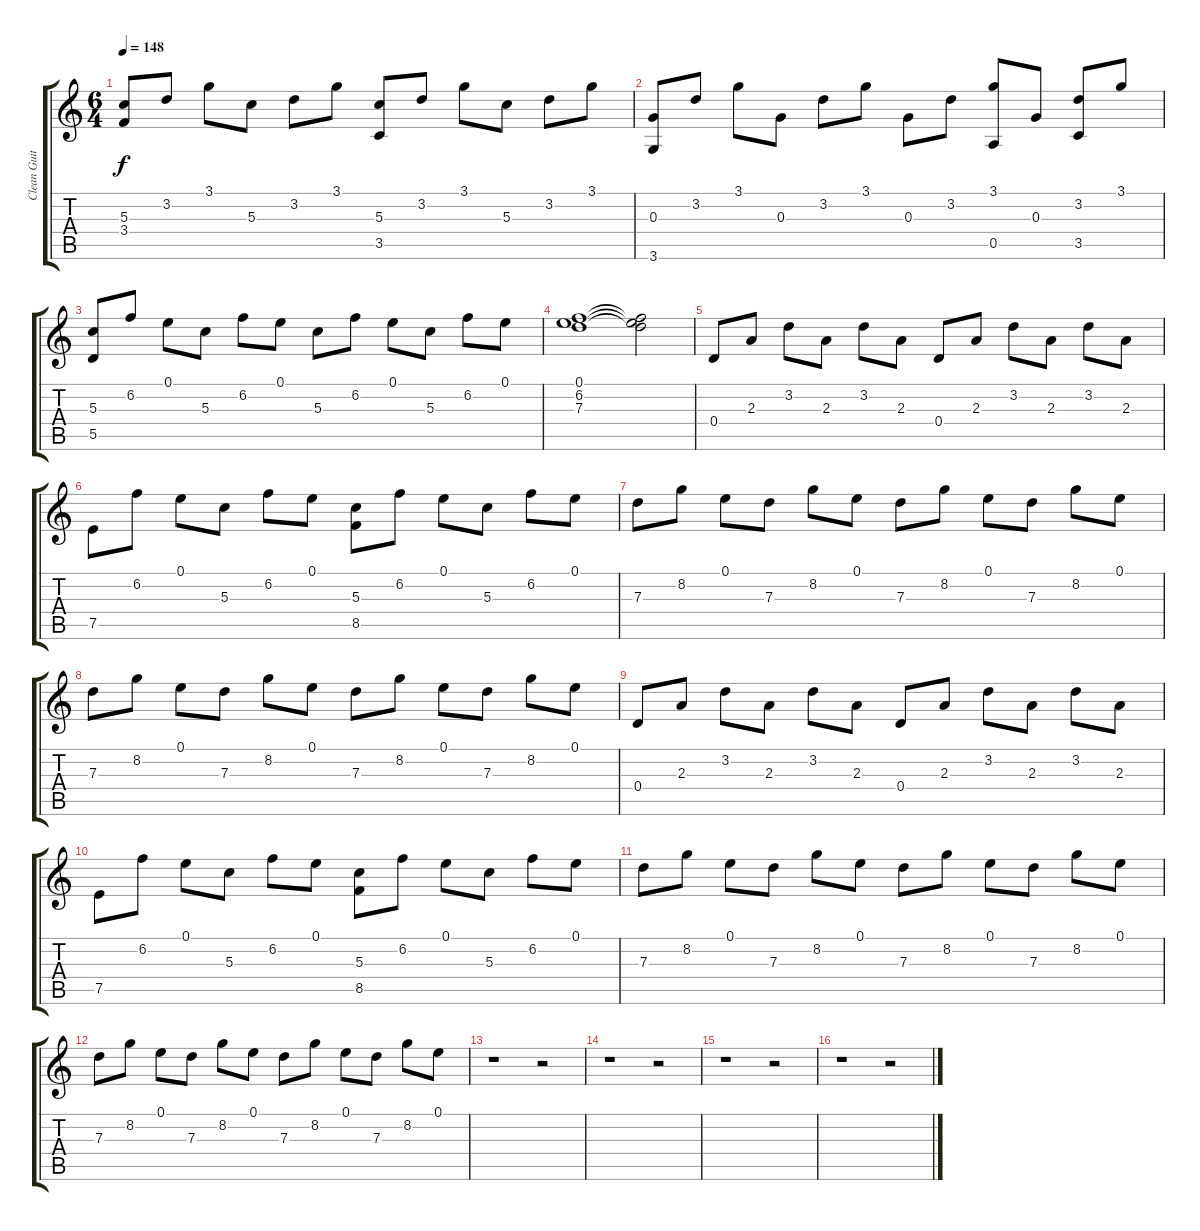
\track ("Clean Guitar" "Clean Guit") {instrument electricguitarclean}
\staff {score tabs}
\tuning (E4 B3 G3 D3 A2 E2) {hide}
\ts (6 4)
\tempo 148
\clef g2
\ks c
(5.3 3.4).8{dy f} 3.2.8 3.1.8 5.3.8 3.2.8 3.1.8 (5.3 3.5).8 3.2.8 3.1.8 5.3.8 3.2.8 3.1.8 |
(0.3 3.6).8 3.2.8 3.1.8 0.3.8 3.2.8 3.1.8 0.3.8 3.2.8 (3.1 0.5).8 0.3.8 (3.2 3.5).8 3.1.8 |
(5.3 5.5).8 6.2.8 0.1.8 5.3.8 6.2.8 0.1.8 5.3.8 6.2.8 0.1.8 5.3.8 6.2.8 0.1.8 |
(0.1 6.2 7.3).1 (0.1{t} 6.2{t} 7.3{t}).2 |
0.4.8 2.3.8 3.2.8 2.3.8 3.2.8 2.3.8 0.4.8 2.3.8 3.2.8 2.3.8 3.2.8 2.3.8 |
7.5.8 6.2.8 0.1.8 5.3.8 6.2.8 0.1.8 (5.3 8.5).8 6.2.8 0.1.8 5.3.8 6.2.8 0.1.8 |
7.3.8 8.2.8 0.1.8 7.3.8 8.2.8 0.1.8 7.3.8 8.2.8 0.1.8 7.3.8 8.2.8 0.1.8 |
7.3.8 8.2.8 0.1.8 7.3.8 8.2.8 0.1.8 7.3.8 8.2.8 0.1.8 7.3.8 8.2.8 0.1.8 |
0.4.8 2.3.8 3.2.8 2.3.8 3.2.8 2.3.8 0.4.8 2.3.8 3.2.8 2.3.8 3.2.8 2.3.8 |
7.5.8 6.2.8 0.1.8 5.3.8 6.2.8 0.1.8 (5.3 8.5).8 6.2.8 0.1.8 5.3.8 6.2.8 0.1.8 |
7.3.8 8.2.8 0.1.8 7.3.8 8.2.8 0.1.8 7.3.8 8.2.8 0.1.8 7.3.8 8.2.8 0.1.8 |
7.3.8 8.2.8 0.1.8 7.3.8 8.2.8 0.1.8 7.3.8 8.2.8 0.1.8 7.3.8 8.2.8 0.1.8 |
r.1 r.2 |
r.1 r.2 |
r.1 r.2 |
r.1 r.2
